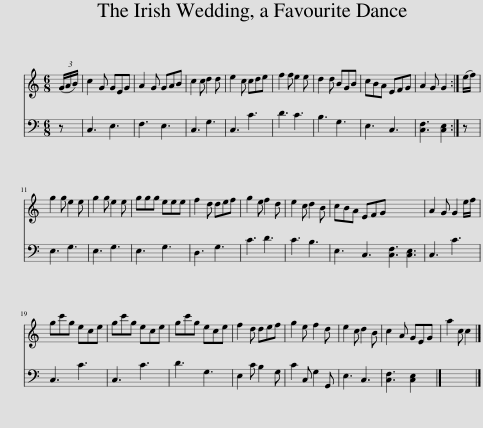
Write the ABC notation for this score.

X:1
%%score 1 2
L:1/8
M:6/8
I:linebreak $
K:C
V:1 treble
V:2 bass
V:1
 (3(G/A/B/) | c2 G GEG | A2 G GAB | c2 c d2 d | e2 c cde | %5
 f2 f e2 e | d2 d BGB | cBA EFG | A2 G G2 :| (e/f/) |$ %10
 g2 g e2 e | g2 g e2 e | ggg eee | f2 d def | g2 e f2 d | %15
 e2 c d2 B | cBA EFG x6 | A2 G G2 e/f/ |$ gc'g ece | gc'g ece | %20
 gc'g ece | f2 d def | g2 e f2 d | e2 c d2 B | c2 A GEG | %25
 a2 c c2 |] %26
V:2
 z | C,3 E,3 | F,3 E,3 | C,3 G,3 | C,3 C3 | %5
 D3 C3 | B,3 G,3 | E,3 C,3 | [C,F,]3 [C,E,]2 :| z |$ %10
 E,3 G,3 | E,3 G,3 | E,3 G,3 | D,3 G,3 | C3 D3 | %15
 C3 B,3 | E,3 C,3 [C,F,]3 [C,E,]3 | C,3 C3 |$ C,3 C3 | C,3 C3 | %20
 D3 G,3 | E,2 C B,2 G, | C2 C, G,2 G,, | E,3 C,3 | [C,F,]3 [C,E,]2 x | %25
 x5 |] %26
